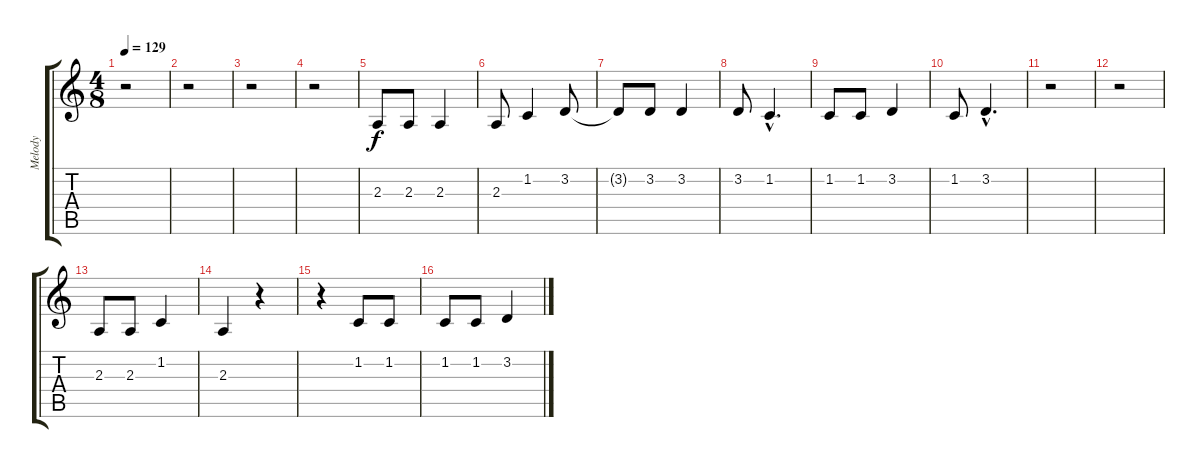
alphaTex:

\track ("Melody" "Melody") {instrument fx5brightness}
\staff {score tabs}
\tuning (E4 B3 G3 D3 A2 E2) {hide}
\ts (4 8)
\tempo 129
\clef g2
\ks c
r.2{dy f} |
r.2 |
r.2 |
r.2 |
2.3.8 2.3.8 2.3.4 |
2.3.8 1.2.4 3.2.8 |
3.2{t}.8 3.2.8 3.2.4 |
3.2.8 1.2{hac}.4{d} |
1.2.8 1.2.8 3.2.4 |
1.2.8 3.2{hac}.4{d} |
r.2 |
r.2 |
2.3.8 2.3.8 1.2.4 |
2.3.4 r.4 |
r.4 1.2.8 1.2.8 |
1.2.8 1.2.8 3.2.4
